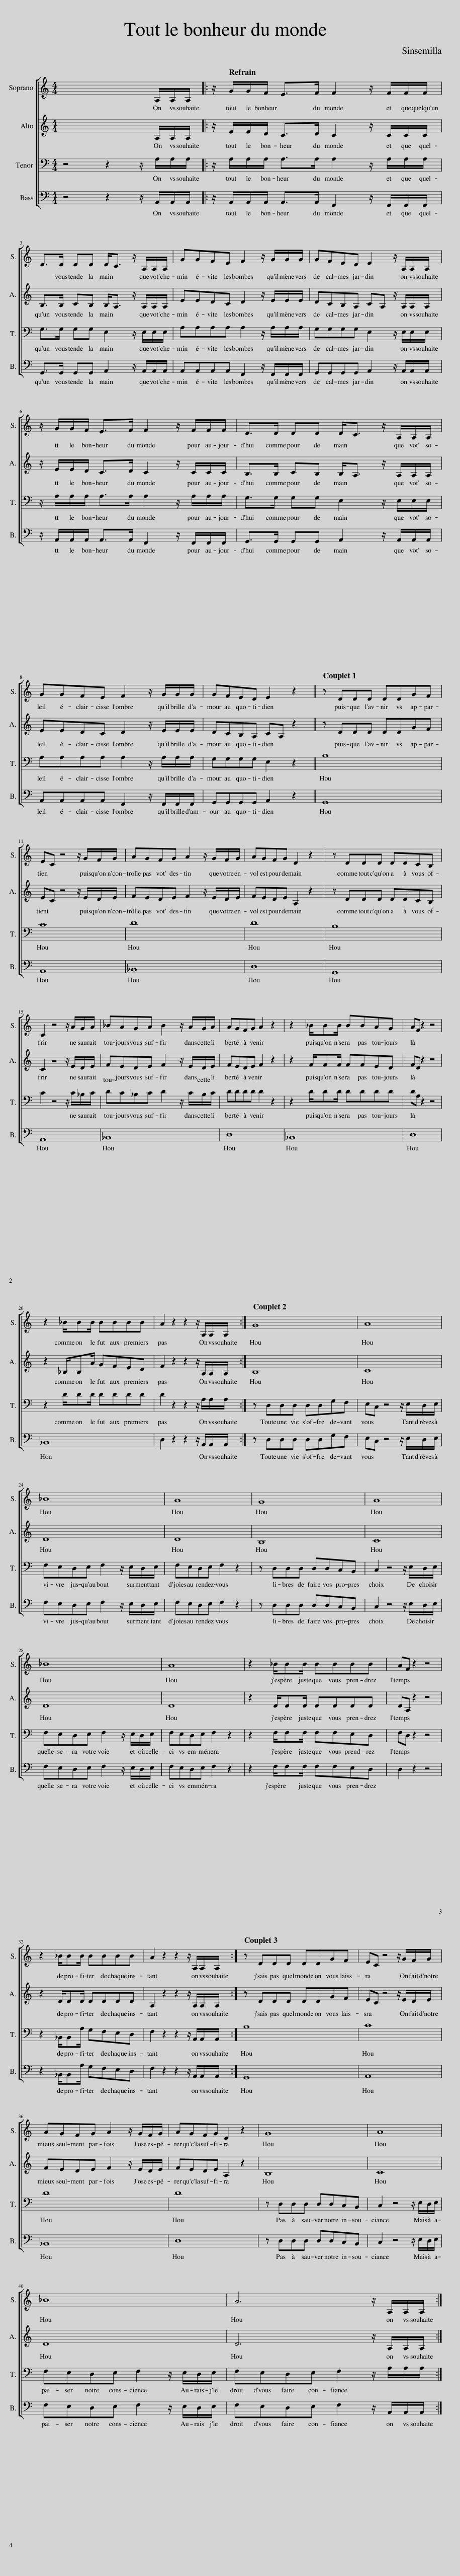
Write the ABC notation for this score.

X:1
%%score [ 1 2 3 4 ]
L:1/8
M:4/4
I:linebreak $
K:C
V:1 treble
V:2 treble
V:3 bass
V:4 bass
V:1
 x4 x2 x/ A,/A,/A,/ |: z/ G/G/F/ E>F F2 z/ F/F/F/ |$ D>D DD D<C z/ A,/A,/A,/ | GGFE F2 z/ G/G/G/ | GFED E2 z/ A,/A,/A,/ |$ %5
 z/ G/G/F/ E>F F2 z/ F/F/F/ | D>D DD D<C z/ A,/A,/A,/ |$ GGFE F2 z/ G/G/G/ | GFED E2 z2 || z DDD DDGF |$ %10
 EC z4 z/ G/F/G/ | AGFG A2 z/ G/F/G/ | AGFG D2 z2 | z DDD DDCB, |$ C2 z4 z/ A/G/A/ | %15
 _BAGA B2 z/ A/G/A/ | AGFG A2 z2 | z2 _B/BB/ BBAG | AF z2 z4 |$ z2 _B/BB/ BBBB | %20
 A2 z2 z2 z/ A,/A,/A,/ :| G8 | A8 |$ _B8 | A8 | %25
 G8 | A8 |$ _B8 | A8 | z2 _B/BB/ BBBB | %30
 AF z2 z4 |$ z2 _B/BB/ BBBB | A2 z2 z2 z/ A,/A,/A,/ :| z DDD DDGF | EC z4 z/ G/F/G/ |$ %35
 AGFG A2 z/ G/F/G/ | AGFG D2 z2 | G8 | A8 |$ _B8 | %40
 A6 z/ A,/A,/A,/ :| %41
V:2
 x4 x2 x/ A,/A,/A,/ |: z/ E/E/D/ C>D C2 z/ C/C/C/ |$ B,>B, CB, B,<A, z/ A,/A,/A,/ | EEDC D2 z/ E/E/E/ | DCB,A, CA, z/ A,/A,/A,/ |$ %5
 z/ E/E/D/ C>D C2 z/ C/C/C/ | B,>B, CB, B,<A, z/ A,/A,/A,/ |$ EEDC D2 z/ E/E/E/ | DCB,A, CA, z2 || z DDD DDGF |$ %10
 EC z4 z/ E/D/E/ | FEDE F2 z/ E/D/E/ | FEDE A,2 z2 | z DDD DDCB, |$ C2 z4 z/ E/D/E/ | %15
 FEDE F2 z/ E/D/E/ | FEDE F2 z2 | z2 F/FF/ FFED | FD z2 z4 |$ z2 _B,/B,A/ GFED | %20
 F2 z2 z2 z/ A,/A,/A,/ :| B,8 | C8 |$ D8 | D8 | %25
 B,8 | C8 |$ D8 | D8 | z2 D/DD/ DDDD | %30
 DA, z2 z4 |$ z2 D/DD/ DDDD | A,2 z2 z2 z/ A,/A,/A,/ :| z DDD DDGF | EC z4 z/ E/D/E/ |$ %35
 FEDE F2 z/ E/D/E/ | FEDE A,2 z2 | B,8 | C8 |$ D8 | %40
 D6 z/ A,/A,/A,/ :| %41
V:3
 z4 z2 z/ A,/A,/A,/ |: z/ A,/A,/A,/ A,>A, A,2 z/ A,/A,/A,/ |$ G,>G, G,G, E,2 z/ E,/E,/E,/ | A,A,A,A, A,2 z/ A,/A,/A,/ | G,G,G,G, E,2 z/ E,/E,/E,/ |$ %5
 z/ A,/A,/A,/ A,>A, A,2 z/ A,/A,/A,/ | G,>G, G,G, E,2 z/ E,/E,/E,/ |$ A,A,A,A, A,2 z/ A,/A,/A,/ | G,G,G,G, E,2 z2 || B,8 |$ %10
 C8 | D8 | D8 | B,8 |$ C2 z4 z/ C/_B,/C/ | %15
 DC_B,C D2 z/ C/B,/C/ | DDDD D2 z2 | z2 D/DD/ DDDD | DA, z2 z4 |$ z2 D/DD/ DDDD | %20
 D2 z2 z2 z/ A,/A,/A,/ :| z D,D,D, D,D,G,F, | E,C, z4 z/ E,/D,/E,/ |$ F,E,D,E, F,2 z/ E,/D,/E,/ | F,E,D,E, F,2 z2 | %25
 z D,D,D, D,D,C,B,, | C,2 z4 z/ E,/D,/E,/ |$ F,E,D,E, F,2 z/ E,/D,/E,/ | F,E,D,E, F,2 z2 | z2 F,/F,F,/ F,F,E,D, | %30
 F,D, z2 z4 |$ z2 _B,,/B,,A,/ G,F,E,D, | F,2 z2 z2 z/ A,,/A,,/A,,/ :| B,8 | C8 |$ %35
 D8 | D8 | z D,D,D, D,D,C,B,, | C,2 z4 z/ E,/D,/E,/ |$ F,E,D,E, F,2 z/ E,/D,/E,/ | %40
 F,E,D,E, F,2 z/ A,/A,/A,/ :| %41
V:4
 z4 z2 z/ A,,/A,,/A,,/ |: z/ A,,/A,,/A,,/ A,,>A,, F,,2 z/ F,,/F,,/F,,/ |$ G,,>G,, G,,G,, A,,2 z/ A,,/A,,/A,,/ | A,,A,,A,,A,, F,,2 z/ F,,/F,,/F,,/ | G,,G,,G,,G,, A,,2 z/ A,,/A,,/A,,/ |$ %5
 z/ A,,/A,,/A,,/ A,,>A,, F,,2 z/ F,,/F,,/F,,/ | G,,>G,, G,,G,, A,,2 z/ A,,/A,,/A,,/ |$ A,,A,,A,,A,, F,,2 z/ F,,/F,,/F,,/ | G,,G,,G,,G,, A,,2 z2 || G,,8 |$ %10
 A,,8 | _B,,8 | D,8 | G,,8 |$ A,,8 | %15
 _B,,8 | D,8 | _B,,8 | D,8 |$ _B,,8 | %20
 D,2 z2 z2 z/ A,,/A,,/A,,/ :| z D,D,D, D,D,G,F, | E,C, z4 z/ E,/D,/E,/ |$ F,E,D,E, F,2 z/ E,/D,/E,/ | F,E,D,E, F,2 z2 | %25
 z D,D,D, D,D,C,B,, | C,2 z4 z/ E,/D,/E,/ |$ F,E,D,E, F,2 z/ E,/D,/E,/ | F,E,D,E, F,2 z2 | z2 F,/F,F,/ F,F,E,D, | %30
 D,2 z2 z4 |$ z2 _B,,/B,,A,/ G,F,E,D, | F,2 z2 z2 z/ A,,/A,,/A,,/ :| G,,8 | A,,8 |$ %35
 _B,,8 | D,8 | z D,D,D, D,D,C,B,, | C,2 z4 z/ E,/D,/E,/ |$ F,E,D,E, F,2 z/ E,/D,/E,/ | %40
 F,E,D,E, F,2 z/ A,,/A,,/A,,/ :| %41
